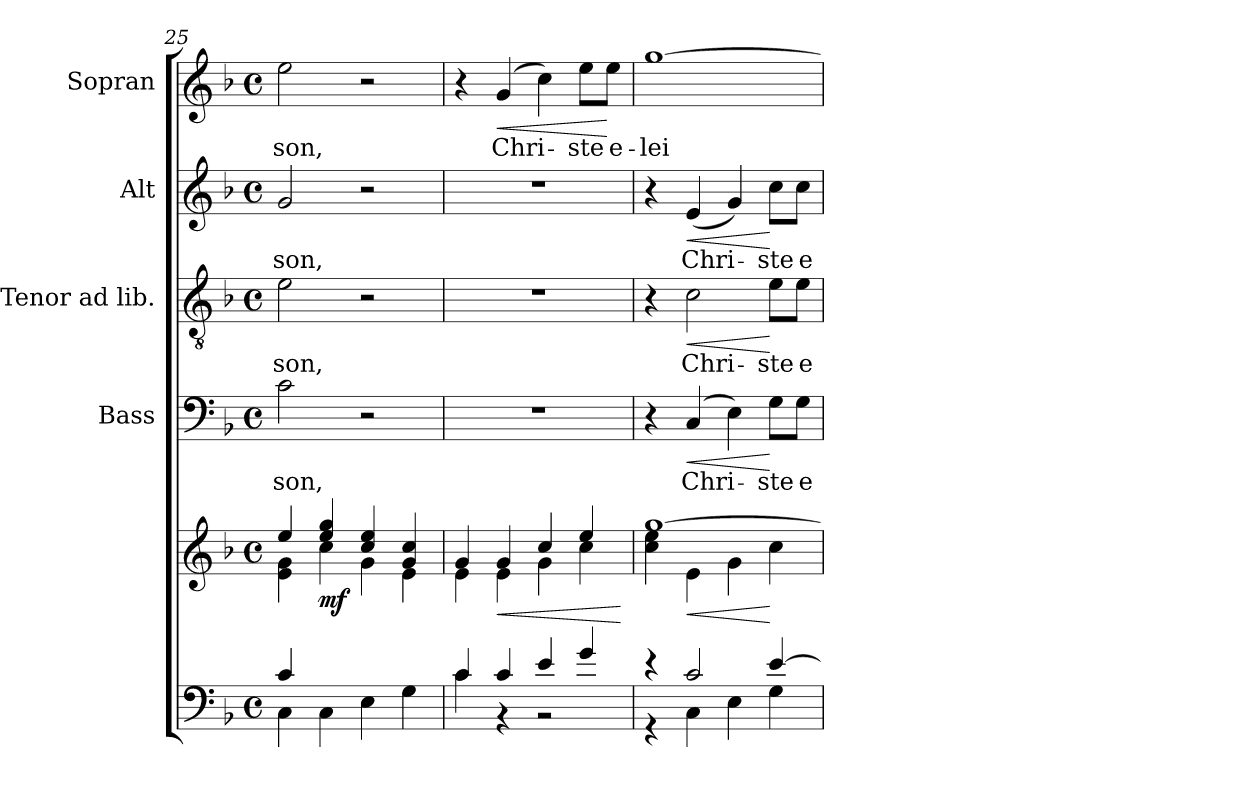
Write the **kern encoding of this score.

**kern	**kern	**dynam	**kern	**text	**dynam	**kern	**text	**dynam	**kern	**text	**dynam	**kern	**text	**dynam
*part5	*part5	*part5	*part4	*part4	*part4	*part3	*part3	*part3	*part2	*part2	*part2	*part1	*part1	*part1
*staff6	*staff5	*staff5/6	*staff4	*staff4	*staff4	*staff3	*staff3	*staff3	*staff2	*staff2	*staff2	*staff1	*staff1	*staff1
*	*	*	*I"Bass	*	*	*I"Tenor ad lib.	*	*	*I"Alt	*	*	*I"Sopran	*	*
*	*	*	*I'B.	*	*	*I'T.	*	*	*I'A.	*	*	*I'S.	*	*
*clefF4	*clefG2	*	*clefF4	*	*	*clefGv2	*	*	*clefG2	*	*	*clefG2	*	*
*k[b-]	*k[b-]	*	*k[b-]	*	*	*k[b-]	*	*	*k[b-]	*	*	*k[b-]	*	*
*F:	*F:	*	*F:	*	*	*F:	*	*	*F:	*	*	*F:	*	*
*M4/4	*M4/4	*	*M4/4	*	*	*M4/4	*	*	*M4/4	*	*	*M4/4	*	*
*met(c)	*met(c)	*	*met(c)	*	*	*met(c)	*	*	*met(c)	*	*	*met(c)	*	*
=25	=25	=25	=25	=25	=25	=25	=25	=25	=25	=25	=25	=25	=25	=25
*^	*^	*	*	*	*	*	*	*	*	*	*	*	*	*
!	!	!	!	!	!	!LO:LY:b	!	!	!LO:LY:b	!	!	!LO:LY:b	!	!	!LO:LY:b	!
4c/	4C\	4ee/	4e\ 4g\	.	2c\	-son,	.	2e\	-son,	.	2g/	-son,	.	2ee\	-son,	.
!	!	!	!	!LO:DY:b	!	!	!	!	!	!	!	!	!	!	!	!
2.ryy	4C\	4ee/ 4gg/	4cc\	mf	.	.	.	.	.	.	.	.	.	.	.	.
.	4E\	4cc/ 4ee/	4g\	.	2r	.	.	2r	.	.	2r	.	.	2r	.	.
.	4G\	4g/ 4cc/	4e\	.	.	.	.	.	.	.	.	.	.	.	.	.
=26	=26	=26	=26	=26	=26	=26	=26	=26	=26	=26	=26	=26	=26	=26	=26	=26
4c/	4c\	4g/	4e\	.	1r	.	.	1r	.	.	1r	.	.	4r	.	.
!	!	!	!	!LO:HP:b	!	!	!	!	!	!	!	!	!	!	!LO:LY:b	!LO:HP:b
4c/	4r	4g/	4e\	<	.	.	.	.	.	.	.	.	.	(4g/	Chri-	<
4e/	2r	4cc/	4g\	.	.	.	.	.	.	.	.	.	.	4cc\)	.	.
!	!	!	!	!	!	!	!	!	!	!	!	!	!	!	!LO:LY:b	!
4g/	.	4ee/	4cc\	.	.	.	.	.	.	.	.	.	.	8ee\L	-ste	.
!	!	!	!	!	!	!	!	!	!	!	!	!	!	!	!LO:LY:b	!
.	.	.	.	.	.	.	.	.	.	.	.	.	.	8ee\J	e-	[
*v	*v	*	*	*	*	*	*	*	*	*	*	*	*	*	*	*
*	*v	*v	*	*	*	*	*	*	*	*	*	*	*	*	*
.	.	[	.	.	.	.	.	.	.	.	.	.	.	.
=27	=27	=27	=27	=27	=27	=27	=27	=27	=27	=27	=27	=27	=27	=27
*^	*^	*	*	*	*	*	*	*	*	*	*	*	*	*
!	!	!	!	!	!	!	!	!	!	!	!	!	!	!	!LO:LY:b	!
4r	4r	[>1gg	4cc\ 4ee\	.	4r	.	.	4r	.	.	4r	.	.	[1gg	-lei-	.
!	!	!	!	!LO:HP:b	!	!LO:LY:b	!LO:HP:b	!	!LO:LY:b	!LO:HP:b	!	!LO:LY:b	!LO:HP:b	!	!	!
2c/	4C\	.	4e\	<	(4C/	Chri-	<	2c\	Chri-	<	(<4e/	Chri-	<	.	.	.
.	4E\	.	4g\	.	4E\)	.	.	.	.	.	4g/)	.	.	.	.	.
!	!	!	!	!	!	!LO:LY:b	!	!	!LO:LY:b	!	!	!LO:LY:b	!	!	!	!
[>4e/	4G\	.	4cc\	[	8G\L	-ste	[	8e\L	-ste	[	8cc\L	-ste	[	.	.	.
!	!	!	!	!	!	!LO:LY:b	!	!	!LO:LY:b	!	!	!LO:LY:b	!	!	!	!
.	.	.	.	.	8G\J	e-	.	8e\J	e-	.	8cc\J	e-	.	.	.	.
*v	*v	*	*	*	*	*	*	*	*	*	*	*	*	*	*	*
*	*v	*v	*	*	*	*	*	*	*	*	*	*	*	*	*
=	=	=	=	=	=	=	=	=	=	=	=	=	=	=
*-	*-	*-	*-	*-	*-	*-	*-	*-	*-	*-	*-	*-	*-	*-
